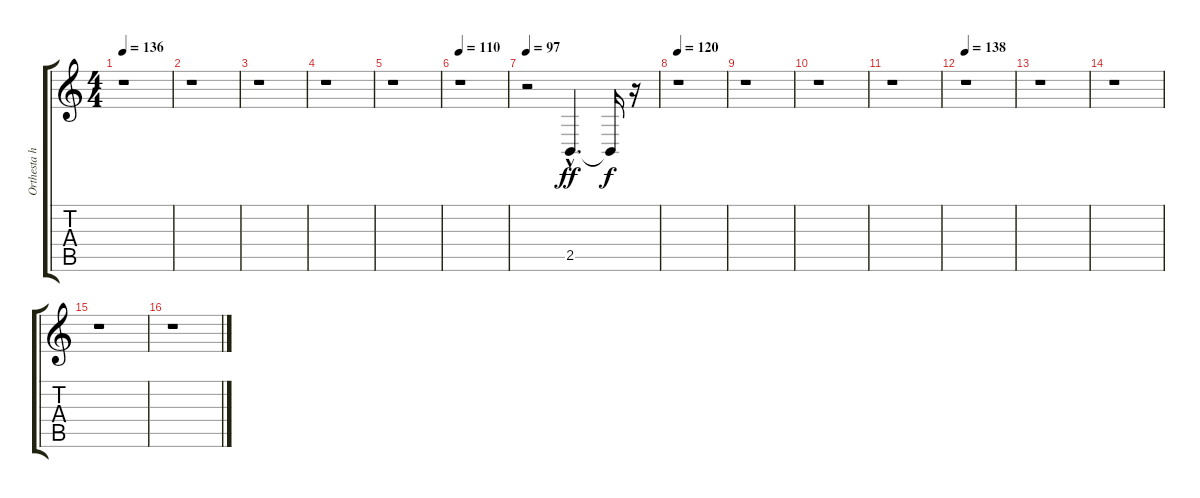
\track ("Orthesta hit" "Orthesta h") {instrument orchestrahit}
\staff {score tabs}
\tuning (E4 B3 G3 D3 A2 E2) {hide}
\ts (4 4)
\tempo 136
\clef g2
\ks c
r.1{dy ff} |
r.1 |
r.1 |
r.1 |
r.1 |
\tempo 110
r.1 |
\tempo 97
r.2 2.5{hac}.4{d instrument reversecymbal} 2.5{t}.16{dy f} r.16 |
\tempo 120
r.1 |
r.1 |
r.1 |
r.1 |
\tempo 138
r.1 |
r.1 |
r.1 |
r.1 |
r.1
